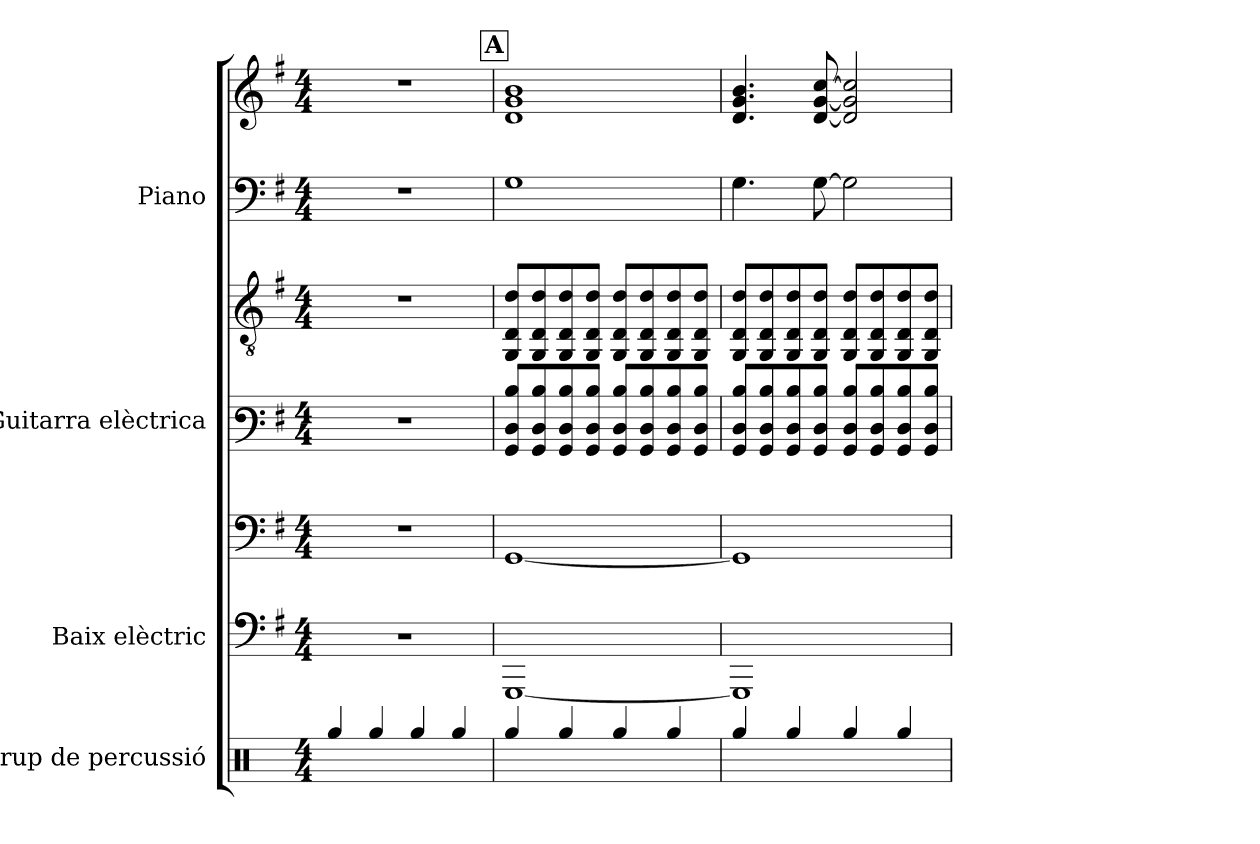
**kern	**kern	**kern	**kern	**kern	**kern	**kern
*part4	*part3	*part3	*part2	*part2	*part1	*part1
*staff7	*staff6	*staff5	*staff4	*staff3	*staff2	*staff1
*I"Grup de percussió	*I"Baix elèctric	*	*I"Guitarra elèctrica	*	*I"Piano	*
*	*I'B. El.	*	*I'Guit. El.	*	*I'Pno.	*
*	*stria4	*	*stria6	*	*	*
*clefX	*	*clefF4	*	*clefGv2	*clefF4	*clefG2
*	*ITrd7c12	*ITrd7c12	*	*	*	*
*k[]	*k[f#]	*k[f#]	*k[f#]	*k[f#]	*k[f#]	*k[f#]
*M4/4	*M4/4	*M4/4	*M4/4	*M4/4	*M4/4	*M4/4
*MM80	*MM80	*MM80	*MM80	*MM80	*MM80	*MM80
=1	=1	=1	=1	=1	=1	=1
4Rgg/	1r	1r	1r	1r	1r	1r
4Rgg/	.	.	.	.	.	.
4Rgg/	.	.	.	.	.	.
4Rgg/	.	.	.	.	.	.
!!LO:REH:place=s1:a:B:fs=14:t=A
=2	=2	=2	=2	=2	=2	=2
4Rgg/	[1GGGG	[1GGG	8GG/ 8D/ 8d/L	8GG/ 8D/ 8d/L	1G	1d 1g 1b
.	.	.	8GG/ 8D/ 8d/	8GG/ 8D/ 8d/	.	.
4Rgg/	.	.	8GG/ 8D/ 8d/	8GG/ 8D/ 8d/	.	.
.	.	.	8GG/ 8D/ 8d/J	8GG/ 8D/ 8d/J	.	.
4Rgg/	.	.	8GG/ 8D/ 8d/L	8GG/ 8D/ 8d/L	.	.
.	.	.	8GG/ 8D/ 8d/	8GG/ 8D/ 8d/	.	.
4Rgg/	.	.	8GG/ 8D/ 8d/	8GG/ 8D/ 8d/	.	.
.	.	.	8GG/ 8D/ 8d/J	8GG/ 8D/ 8d/J	.	.
=3	=3	=3	=3	=3	=3	=3
4Rgg/	1GGGG]	1GGG]	8GG/ 8D/ 8d/L	8GG/ 8D/ 8d/L	4.G\	4.d/ 4.g/ 4.b/
.	.	.	8GG/ 8D/ 8d/	8GG/ 8D/ 8d/	.	.
4Rgg/	.	.	8GG/ 8D/ 8d/	8GG/ 8D/ 8d/	.	.
.	.	.	8GG/ 8D/ 8d/J	8GG/ 8D/ 8d/J	[8G\	[8d/ [8g/ [8cc/
4Rgg/	.	.	8GG/ 8D/ 8d/L	8GG/ 8D/ 8d/L	2G\]	2d/] 2g/] 2cc/]
.	.	.	8GG/ 8D/ 8d/	8GG/ 8D/ 8d/	.	.
4Rgg/	.	.	8GG/ 8D/ 8d/	8GG/ 8D/ 8d/	.	.
.	.	.	8GG/ 8D/ 8d/J	8GG/ 8D/ 8d/J	.	.
=	=	=	=	=	=	=
*-	*-	*-	*-	*-	*-	*-
